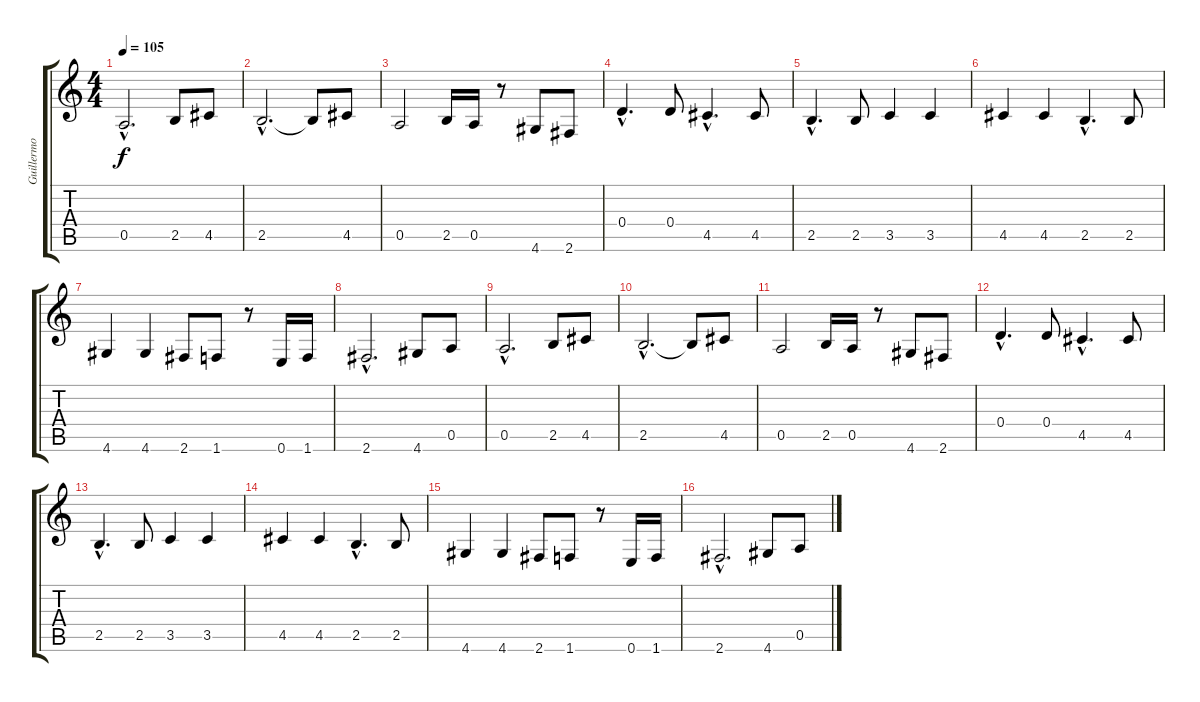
\track ("Guillermo Sanchez" "Guillermo ") {instrument electricbassfinger}
\staff {score tabs}
\tuning (E4 B3 G3 D3 A2 E2) {hide}
\ts (4 4)
\tempo 105
\clef g2
\ks c
0.5{hac}.2{d dy f} 2.5.8 4.5.8 |
2.5{hac}.2{d} 2.5{t}.8 4.5.8 |
0.5.2 2.5.16 0.5.16 r.8 4.6.8 2.6.8 |
0.4{hac}.4{d} 0.4.8 4.5{hac}.4{d} 4.5.8 |
2.5{hac}.4{d} 2.5.8 3.5.4 3.5.4 |
4.5.4 4.5.4 2.5{hac}.4{d} 2.5.8 |
4.6.4 4.6.4 2.6.8 1.6.8 r.8 0.6.16 1.6.16 |
2.6{hac}.2{d} 4.6.8 0.5.8 |
0.5{hac}.2{d} 2.5.8 4.5.8 |
2.5{hac}.2{d} 2.5{t}.8 4.5.8 |
0.5.2 2.5.16 0.5.16 r.8 4.6.8 2.6.8 |
0.4{hac}.4{d} 0.4.8 4.5{hac}.4{d} 4.5.8 |
2.5{hac}.4{d} 2.5.8 3.5.4 3.5.4 |
4.5.4 4.5.4 2.5{hac}.4{d} 2.5.8 |
4.6.4 4.6.4 2.6.8 1.6.8 r.8 0.6.16 1.6.16 |
2.6{hac}.2{d} 4.6.8 0.5.8
